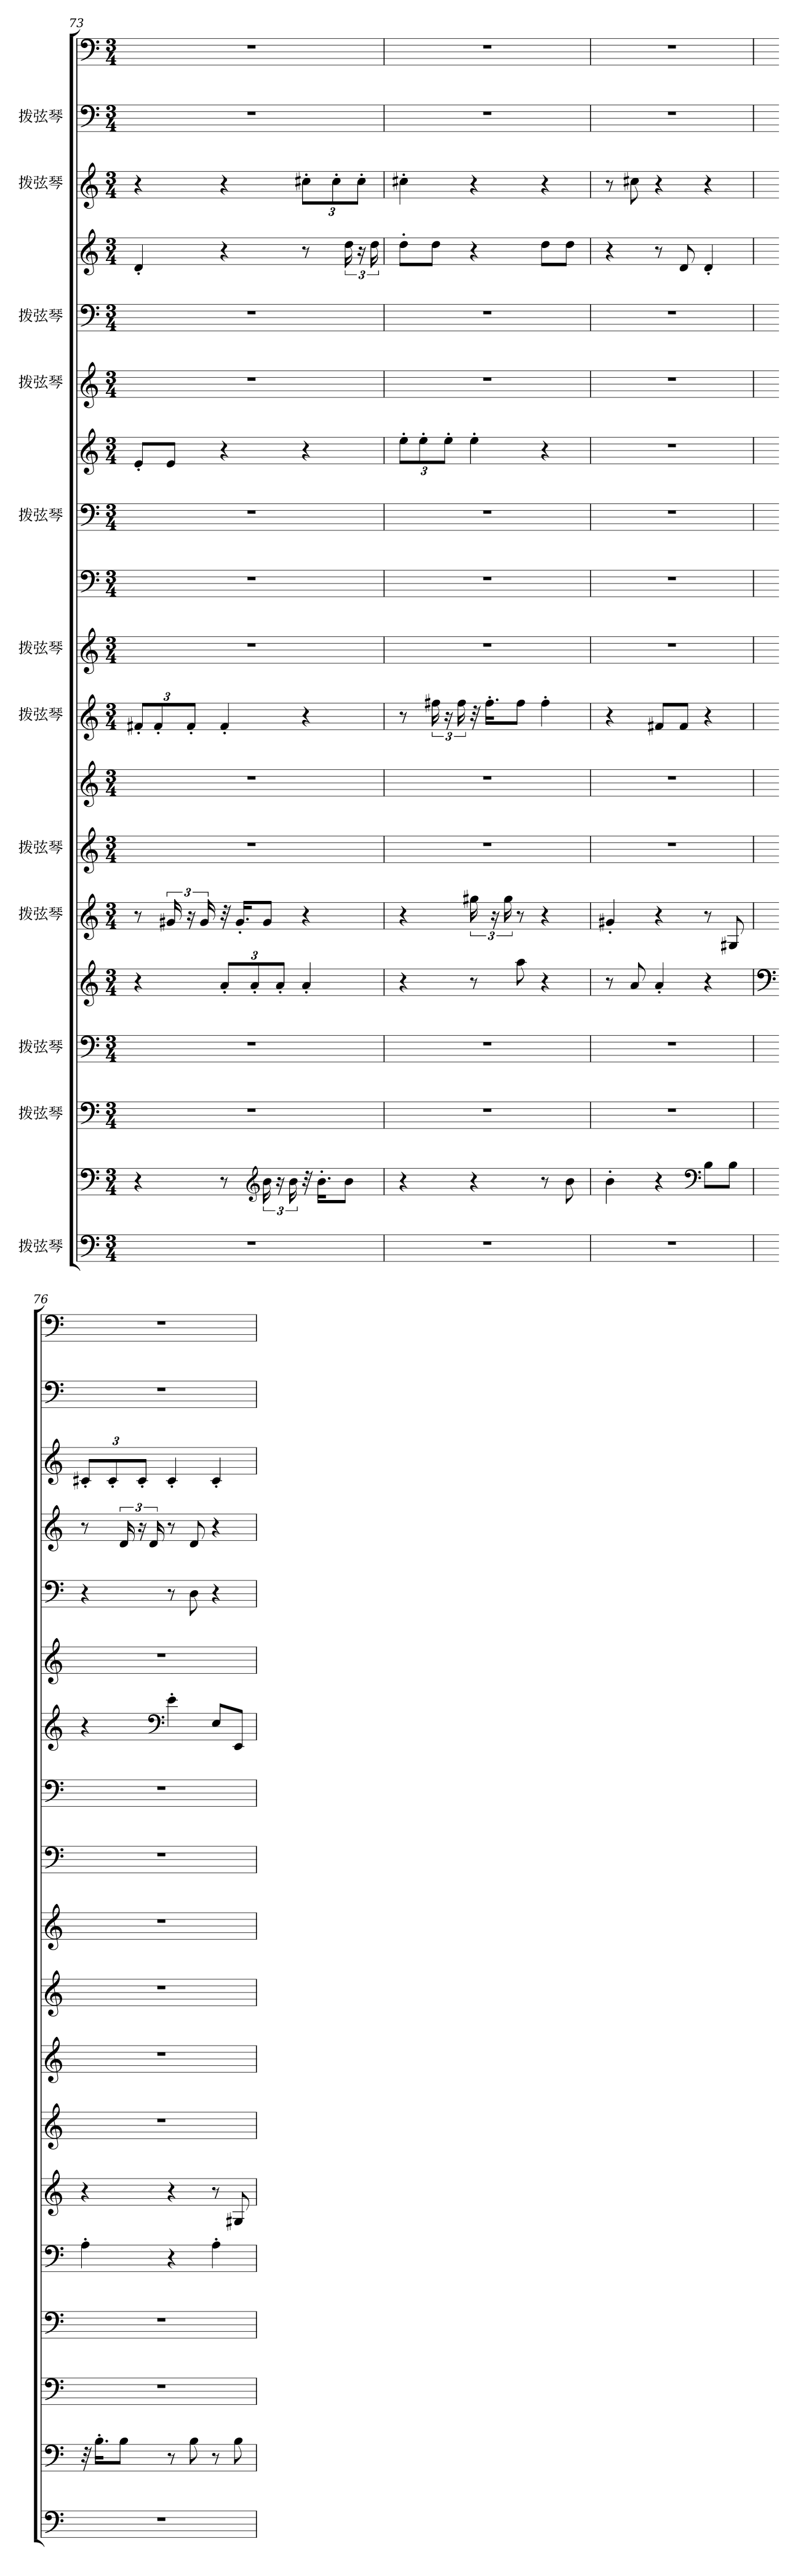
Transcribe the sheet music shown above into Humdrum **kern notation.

**kern	**kern	**kern	**kern	**kern	**kern	**kern	**kern	**kern	**kern	**kern	**kern	**kern	**kern	**kern	**kern	**kern	**kern	**kern
*part12	*part12	*part11	*part10	*part10	*part9	*part8	*part8	*part7	*part6	*part6	*part5	*part5	*part4	*part3	*part3	*part2	*part1	*part1
*staff19	*staff18	*staff17	*staff16	*staff15	*staff14	*staff13	*staff12	*staff11	*staff10	*staff9	*staff8	*staff7	*staff6	*staff5	*staff4	*staff3	*staff2	*staff1
*I"拨弦琴	*	*I"拨弦琴	*I"拨弦琴	*	*I"拨弦琴	*I"拨弦琴	*	*I"拨弦琴	*I"拨弦琴	*	*I"拨弦琴	*	*I"拨弦琴	*I"拨弦琴	*	*I"拨弦琴	*I"拨弦琴	*
!!LO:PB:g=z
*clefF4	*clefF4	*clefF4	*clefF4	*clefG2	*clefG2	*clefG2	*clefG2	*clefG2	*clefG2	*clefF4	*clefF4	*clefG2	*clefG2	*clefF4	*clefG2	*clefG2	*clefF4	*clefF4
*k[]	*k[]	*k[]	*k[]	*k[]	*k[]	*k[]	*k[]	*k[]	*k[]	*k[]	*k[]	*k[]	*k[]	*k[]	*k[]	*k[]	*k[]	*k[]
*M3/4	*M3/4	*M3/4	*M3/4	*M3/4	*M3/4	*M3/4	*M3/4	*M3/4	*M3/4	*M3/4	*M3/4	*M3/4	*M3/4	*M3/4	*M3/4	*M3/4	*M3/4	*M3/4
*	*	*	*	*	*	*	*	*Xbrackettup	*	*	*	*	*	*	*	*	*	*
=73	=73	=73	=73	=73	=73	=73	=73	=73	=73	=73	=73	=73	=73	=73	=73	=73	=73	=73
2.r	4r	2.r	2.r	4r	8r	2.r	2.r	12f#X'/L	2.r	2.r	2.r	8e'/L	2.r	2.r	4d'/	4r	2.r	2.r
.	.	.	.	.	.	.	.	12f#'/	.	.	.	.	.	.	.	.	.	.
.	.	.	.	.	24g#X/	.	.	.	.	.	.	8e/J	.	.	.	.	.	.
.	.	.	.	.	24r	.	.	12f#'/J	.	.	.	.	.	.	.	.	.	.
.	.	.	.	.	24g#/	.	.	.	.	.	.	.	.	.	.	.	.	.
*	*	*	*	*Xbrackettup	*	*	*	*	*	*	*	*	*	*	*	*	*	*
.	8r	.	.	12a'/L	32r	.	.	4f#'/	.	.	.	4r	.	.	4r	4r	.	.
.	.	.	.	.	16.g#'/KL	.	.	.	.	.	.	.	.	.	.	.	.	.
.	.	.	.	12a'/	.	.	.	.	.	.	.	.	.	.	.	.	.	.
*	*clefG2	*	*	*	*	*	*	*	*	*	*	*	*	*	*	*	*	*
.	24b\	.	.	.	8g#/J	.	.	.	.	.	.	.	.	.	.	.	.	.
.	24r	.	.	12a'/J	.	.	.	.	.	.	.	.	.	.	.	.	.	.
.	24b\	.	.	.	.	.	.	.	.	.	.	.	.	.	.	.	.	.
*	*	*	*	*	*	*	*	*	*	*	*	*	*	*	*	*Xbrackettup	*	*
.	32r	.	.	4a'/	4r	.	.	4r	.	.	.	4r	.	.	8r	12cc#X'\L	.	.
.	16.b'\KL	.	.	.	.	.	.	.	.	.	.	.	.	.	.	.	.	.
.	.	.	.	.	.	.	.	.	.	.	.	.	.	.	.	12cc#'\	.	.
.	8b\J	.	.	.	.	.	.	.	.	.	.	.	.	.	24dd\	.	.	.
.	.	.	.	.	.	.	.	.	.	.	.	.	.	.	24r	12cc#'\J	.	.
.	.	.	.	.	.	.	.	.	.	.	.	.	.	.	24dd\	.	.	.
=74	=74	=74	=74	=74	=74	=74	=74	=74	=74	=74	=74	=74	=74	=74	=74	=74	=74	=74
*	*	*	*	*	*	*	*	*	*	*	*	*Xbrackettup	*	*	*	*	*	*
2.r	4r	2.r	2.r	4r	4r	2.r	2.r	8r	2.r	2.r	2.r	12ee'\L	2.r	2.r	8dd'\L	4cc#X'\	2.r	2.r
.	.	.	.	.	.	.	.	.	.	.	.	12ee'\	.	.	.	.	.	.
*	*	*	*	*	*	*	*	*brackettup	*	*	*	*	*	*	*	*	*	*
.	.	.	.	.	.	.	.	24ff#X\	.	.	.	.	.	.	8dd\J	.	.	.
.	.	.	.	.	.	.	.	24r	.	.	.	12ee'\J	.	.	.	.	.	.
.	.	.	.	.	.	.	.	24ff#\	.	.	.	.	.	.	.	.	.	.
.	4r	.	.	8r	24gg#X\	.	.	32r	.	.	.	4ee'\	.	.	4r	4r	.	.
.	.	.	.	.	.	.	.	16.ff#'\KL	.	.	.	.	.	.	.	.	.	.
.	.	.	.	.	24r	.	.	.	.	.	.	.	.	.	.	.	.	.
.	.	.	.	.	24gg#\	.	.	.	.	.	.	.	.	.	.	.	.	.
.	.	.	.	8aa\	8r	.	.	8ff#\J	.	.	.	.	.	.	.	.	.	.
.	8r	.	.	4r	4r	.	.	4ff#'\	.	.	.	4r	.	.	8dd\L	4r	.	.
.	8b\	.	.	.	.	.	.	.	.	.	.	.	.	.	8dd\J	.	.	.
=75	=75	=75	=75	=75	=75	=75	=75	=75	=75	=75	=75	=75	=75	=75	=75	=75	=75	=75
2.r	4b'\	2.r	2.r	8r	4g#X'/	2.r	2.r	4r	2.r	2.r	2.r	2.r	2.r	2.r	4r	8r	2.r	2.r
.	.	.	.	8a/	.	.	.	.	.	.	.	.	.	.	.	8cc#X\	.	.
.	4r	.	.	4a'/	4r	.	.	8f#X/L	.	.	.	.	.	.	8r	4r	.	.
.	.	.	.	.	.	.	.	8f#/J	.	.	.	.	.	.	8d/	.	.	.
*	*clefF4	*	*	*	*	*	*	*	*	*	*	*	*	*	*	*	*	*
.	8B\L	.	.	4r	8r	.	.	4r	.	.	.	.	.	.	4d'/	4r	.	.
.	8B\J	.	.	.	8G#X/	.	.	.	.	.	.	.	.	.	.	.	.	.
!!LO:PB:g=z
=76	=76	=76	=76	=76	=76	=76	=76	=76	=76	=76	=76	=76	=76	=76	=76	=76	=76	=76
*	*	*	*	*clefF4	*	*	*	*	*	*	*	*	*	*	*	*	*	*
2.r	32r	2.r	2.r	4A'\	4r	2.r	2.r	2.r	2.r	2.r	2.r	4r	2.r	4r	8r	12c#X'/L	2.r	2.r
.	16.B'\KL	.	.	.	.	.	.	.	.	.	.	.	.	.	.	.	.	.
.	.	.	.	.	.	.	.	.	.	.	.	.	.	.	.	12c#'/	.	.
.	8B\J	.	.	.	.	.	.	.	.	.	.	.	.	.	24d/	.	.	.
.	.	.	.	.	.	.	.	.	.	.	.	.	.	.	24r	12c#'/J	.	.
.	.	.	.	.	.	.	.	.	.	.	.	.	.	.	24d/	.	.	.
*	*	*	*	*	*	*	*	*	*	*	*	*clefF4	*	*	*	*	*	*
.	8r	.	.	4r	4r	.	.	.	.	.	.	4e'\	.	8r	8r	4c#'/	.	.
.	8B\	.	.	.	.	.	.	.	.	.	.	.	.	8D\	8d/	.	.	.
.	8r	.	.	4A'\	8r	.	.	.	.	.	.	8E/L	.	4r	4r	4c#'/	.	.
.	8B\	.	.	.	8G#X/	.	.	.	.	.	.	8EE/J	.	.	.	.	.	.
=	=	=	=	=	=	=	=	=	=	=	=	=	=	=	=	=	=	=
*-	*-	*-	*-	*-	*-	*-	*-	*-	*-	*-	*-	*-	*-	*-	*-	*-	*-	*-
